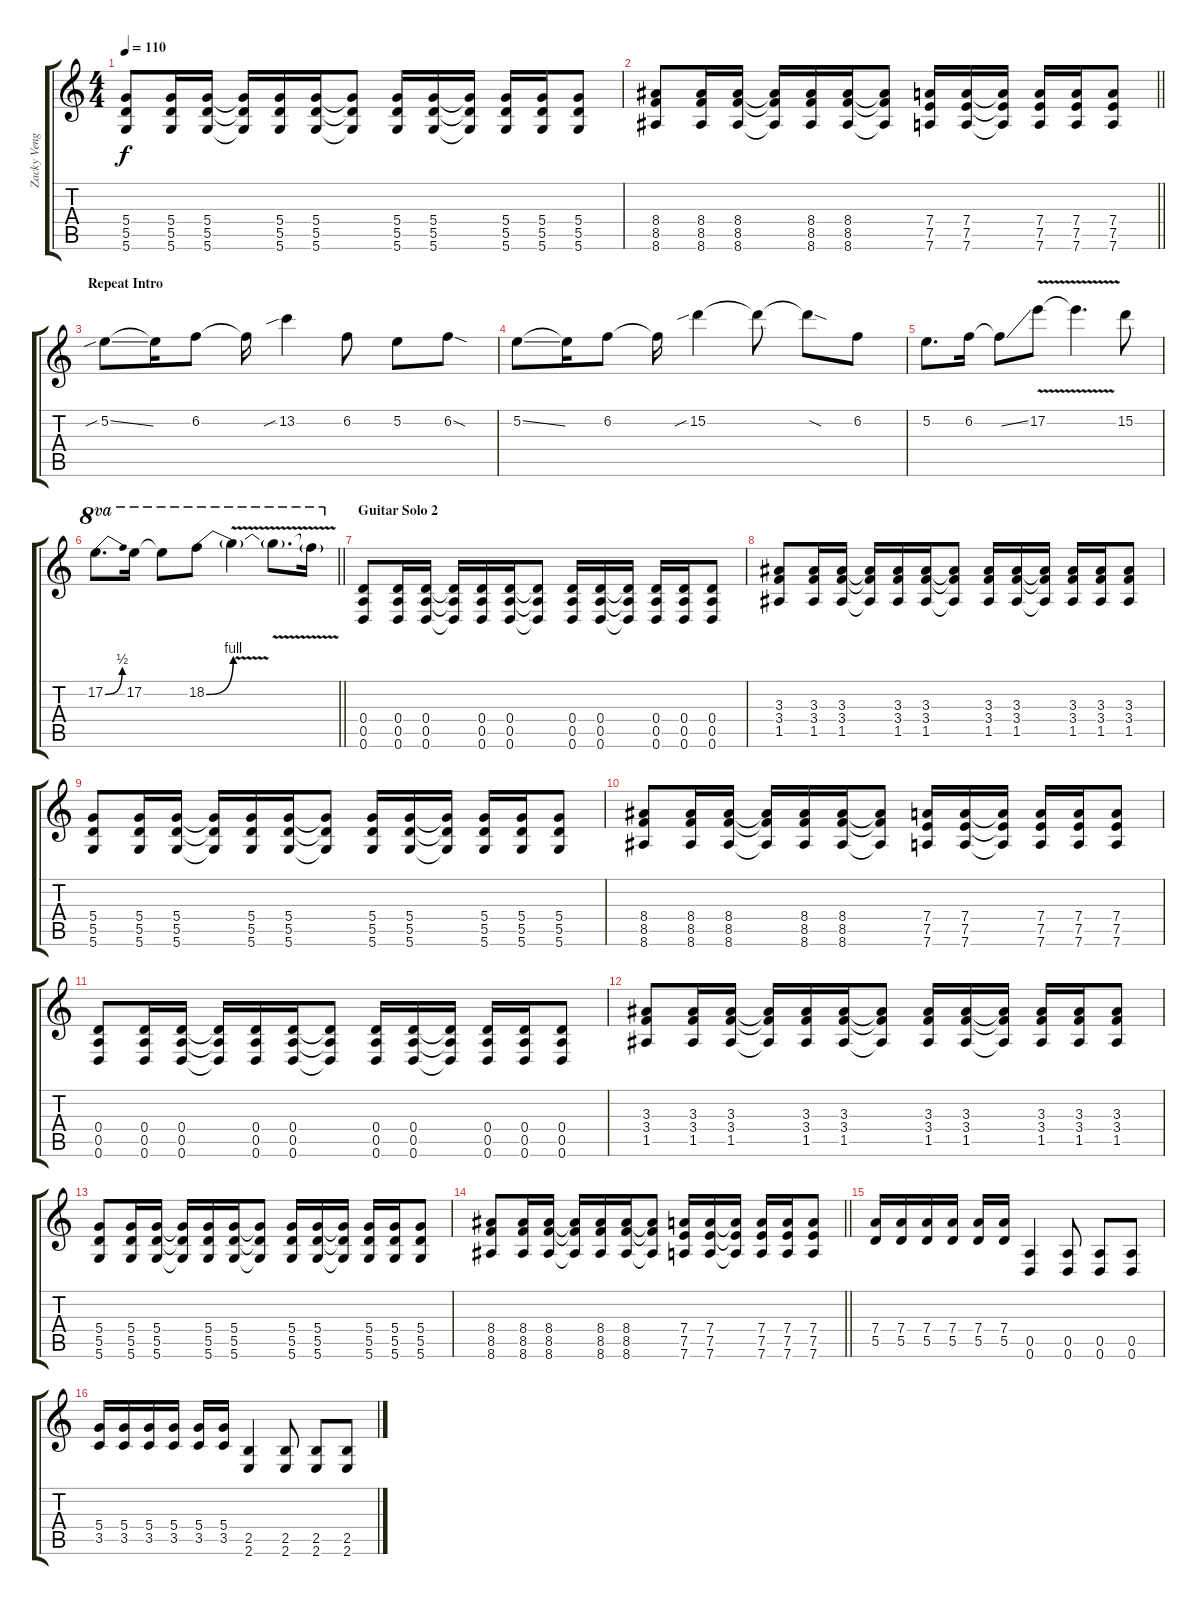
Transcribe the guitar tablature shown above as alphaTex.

\track ("Zacky Vengeance" "Zacky Veng") {instrument distortionguitar}
\staff {score tabs}
\tuning (E4 B3 G3 D3 A2 D2) {hide}
\ts (4 4)
\tempo 110
\clef g2
\ks c
(5.4 5.5 5.6).8{dy f} (5.4 5.5 5.6).16 (5.4 5.5 5.6).16 (5.4{t} 5.5{t} 5.6{t}).16 (5.4 5.5 5.6).16 (5.4 5.5 5.6).16 (5.4{t} 5.5{t} 5.6{t}).8 (5.4 5.5 5.6).16 (5.4 5.5 5.6).16 (5.4{t} 5.5{t} 5.6{t}).16 (5.4 5.5 5.6).16 (5.4 5.5 5.6).16 (5.4 5.5 5.6).8 |
\barLineRight lightlight
(8.4 8.5 8.6).8 (8.4 8.5 8.6).16 (8.4 8.5 8.6).16 (8.4{t} 8.5{t} 8.6{t}).16 (8.4 8.5 8.6).16 (8.4 8.5 8.6).16 (8.4{t} 8.5{t} 8.6{t}).8 (7.4 7.5 7.6).16 (7.4 7.5 7.6).16 (7.4{t} 7.5{t} 7.6{t}).16 (7.4 7.5 7.6).16 (7.4 7.5 7.6).16 (7.4 7.5 7.6).8 |
\section ("" "Repeat Intro")
5.2{sib ss}.8 5.2{t}.16 6.2.8 6.2{t}.16 13.2{sib}.4 6.2.8 5.2.8 6.2{sod}.8 |
5.2{ss}.8 5.2{t}.16 6.2.8 6.2{t}.16 15.2{sib}.4 15.2{t}.8 15.2{sod t}.8 6.2.8 |
5.2.8{d} 6.2.16 6.2{ss t}.8 17.2{v}.8 17.2{v t}.4{d} 15.2.8 |
\barLineRight lightlight
17.2{be (bend 0 0 60 2)}.8{d ot 8va} 17.2.16{ot 8va} 17.2{t}.8{ot 8va} 18.2{be (bend 0 0 60 4)}.8{ot 8va} 18.2{v t}.4{ot 8va} 18.2{v t}.8{d ot 8va} 18.2{v t}.16{ot 8va} |
\section ("" "Guitar Solo 2")
(0.4 0.5 0.6).8 (0.4 0.5 0.6).16 (0.4 0.5 0.6).16 (0.4{t} 0.5{t} 0.6{t}).16 (0.4 0.5 0.6).16 (0.4 0.5 0.6).16 (0.4{t} 0.5{t} 0.6{t}).8 (0.4 0.5 0.6).16 (0.4 0.5 0.6).16 (0.4{t} 0.5{t} 0.6{t}).16 (0.4 0.5 0.6).16 (0.4 0.5 0.6).16 (0.4 0.5 0.6).8 |
(3.3 3.4 1.5).8 (3.3 3.4 1.5).16 (3.3 3.4 1.5).16 (3.3{t} 3.4{t} 1.5{t}).16 (3.3 3.4 1.5).16 (3.3 3.4 1.5).16 (3.3{t} 3.4{t} 1.5{t}).8 (3.3 3.4 1.5).16 (3.3 3.4 1.5).16 (3.3{t} 3.4{t} 1.5{t}).16 (3.3 3.4 1.5).16 (3.3 3.4 1.5).16 (3.3 3.4 1.5).8 |
(5.4 5.5 5.6).8 (5.4 5.5 5.6).16 (5.4 5.5 5.6).16 (5.4{t} 5.5{t} 5.6{t}).16 (5.4 5.5 5.6).16 (5.4 5.5 5.6).16 (5.4{t} 5.5{t} 5.6{t}).8 (5.4 5.5 5.6).16 (5.4 5.5 5.6).16 (5.4{t} 5.5{t} 5.6{t}).16 (5.4 5.5 5.6).16 (5.4 5.5 5.6).16 (5.4 5.5 5.6).8 |
(8.4 8.5 8.6).8 (8.4 8.5 8.6).16 (8.4 8.5 8.6).16 (8.4{t} 8.5{t} 8.6{t}).16 (8.4 8.5 8.6).16 (8.4 8.5 8.6).16 (8.4{t} 8.5{t} 8.6{t}).8 (7.4 7.5 7.6).16 (7.4 7.5 7.6).16 (7.4{t} 7.5{t} 7.6{t}).16 (7.4 7.5 7.6).16 (7.4 7.5 7.6).16 (7.4 7.5 7.6).8 |
(0.4 0.5 0.6).8 (0.4 0.5 0.6).16 (0.4 0.5 0.6).16 (0.4{t} 0.5{t} 0.6{t}).16 (0.4 0.5 0.6).16 (0.4 0.5 0.6).16 (0.4{t} 0.5{t} 0.6{t}).8 (0.4 0.5 0.6).16 (0.4 0.5 0.6).16 (0.4{t} 0.5{t} 0.6{t}).16 (0.4 0.5 0.6).16 (0.4 0.5 0.6).16 (0.4 0.5 0.6).8 |
(3.3 3.4 1.5).8 (3.3 3.4 1.5).16 (3.3 3.4 1.5).16 (3.3{t} 3.4{t} 1.5{t}).16 (3.3 3.4 1.5).16 (3.3 3.4 1.5).16 (3.3{t} 3.4{t} 1.5{t}).8 (3.3 3.4 1.5).16 (3.3 3.4 1.5).16 (3.3{t} 3.4{t} 1.5{t}).16 (3.3 3.4 1.5).16 (3.3 3.4 1.5).16 (3.3 3.4 1.5).8 |
(5.4 5.5 5.6).8 (5.4 5.5 5.6).16 (5.4 5.5 5.6).16 (5.4{t} 5.5{t} 5.6{t}).16 (5.4 5.5 5.6).16 (5.4 5.5 5.6).16 (5.4{t} 5.5{t} 5.6{t}).8 (5.4 5.5 5.6).16 (5.4 5.5 5.6).16 (5.4{t} 5.5{t} 5.6{t}).16 (5.4 5.5 5.6).16 (5.4 5.5 5.6).16 (5.4 5.5 5.6).8 |
\barLineRight lightlight
(8.4 8.5 8.6).8 (8.4 8.5 8.6).16 (8.4 8.5 8.6).16 (8.4{t} 8.5{t} 8.6{t}).16 (8.4 8.5 8.6).16 (8.4 8.5 8.6).16 (8.4{t} 8.5{t} 8.6{t}).8 (7.4 7.5 7.6).16 (7.4 7.5 7.6).16 (7.4{t} 7.5{t} 7.6{t}).16 (7.4 7.5 7.6).16 (7.4 7.5 7.6).16 (7.4 7.5 7.6).8 |
(7.4 5.5).16 (7.4 5.5).16 (7.4 5.5).16 (7.4 5.5).16 (7.4 5.5).16 (7.4 5.5).16 (0.5 0.6).4 (0.5 0.6).8 (0.5 0.6).8 (0.5 0.6).8 |
(5.4 3.5).16 (5.4 3.5).16 (5.4 3.5).16 (5.4 3.5).16 (5.4 3.5).16 (5.4 3.5).16 (2.5 2.6).4 (2.5 2.6).8 (2.5 2.6).8 (2.5 2.6).8
